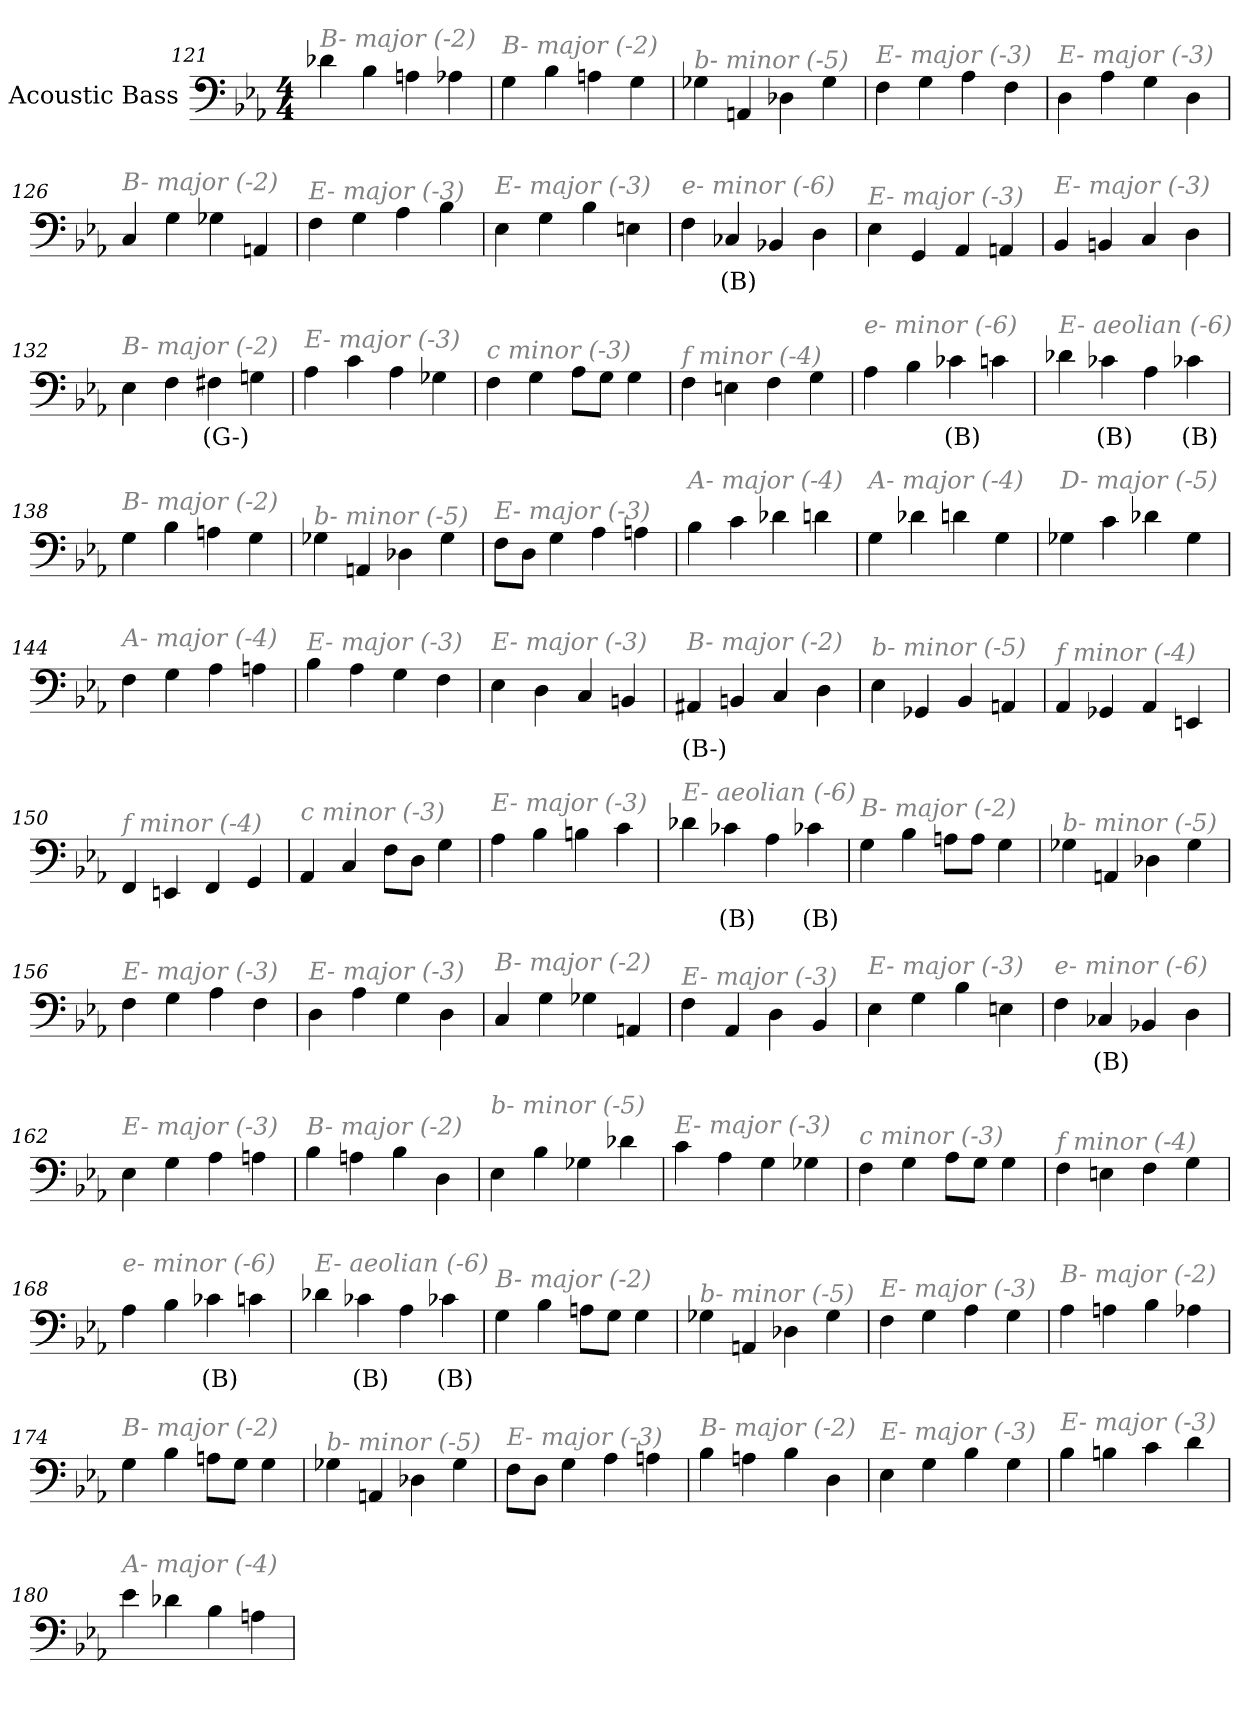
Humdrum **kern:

**kern	**text
*part1	*part1
*staff1	*staff1
*I"Acoustic Bass	*
*clefF4	*
*ITrd7c12	*
*k[b-e-a-]	*
*E-:	*
*M4/4	*
=121	=121
!LO:TX:i:color=#808080:t=B- major (-2)	!
4D-X	.
4BB-	.
4AAn	.
4AA-X	.
=122	=122
!LO:TX:i:color=#808080:t=B- major (-2)	!
4GG	.
4BB-	.
4AAn	.
4GG	.
=123	=123
!LO:TX:i:color=#808080:t=b- minor (-5)	!
4GG-X	.
4AAAn	.
4DD-X	.
4GG-	.
=124	=124
!LO:TX:i:color=#808080:t=E- major (-3)	!
4FF	.
4GG	.
4AA-	.
4FF	.
=125	=125
!LO:TX:i:color=#808080:t=E- major (-3)	!
4DD	.
4AA-	.
4GG	.
4DD	.
=126	=126
!LO:TX:i:color=#808080:t=B- major (-2)	!
4CC	.
4GG	.
4GG-X	.
4AAAn	.
=127	=127
!LO:TX:i:color=#808080:t=E- major (-3)	!
4FF	.
4GG	.
4AA-	.
4BB-	.
=128	=128
!LO:TX:i:color=#808080:t=E- major (-3)	!
4EE-	.
4GG	.
4BB-	.
4EEn	.
=129	=129
!LO:TX:i:color=#808080:t=e- minor (-6)	!
4FF	.
4CC-Xi	(B)
4BBB-X	.
4DD	.
=130	=130
!LO:TX:i:color=#808080:t=E- major (-3)	!
4EE-	.
4GGG	.
4AAA-	.
4AAAn	.
=131	=131
!LO:TX:i:color=#808080:t=E- major (-3)	!
4BBB-	.
4BBBn	.
4CC	.
4DD	.
=132	=132
!LO:TX:i:color=#808080:t=B- major (-2)	!
4EE-	.
4FF	.
4FF#Xi	(G-)
4GGn	.
=133	=133
!LO:TX:i:color=#808080:t=E- major (-3)	!
4AA-	.
4C	.
4AA-	.
4GG-X	.
=134	=134
!LO:TX:i:color=#808080:t=c minor (-3)	!
4FF	.
4GG	.
8AA-L	.
8GGJ	.
4GG	.
=135	=135
!LO:TX:i:color=#808080:t=f minor (-4)	!
4FF	.
4EEn	.
4FF	.
4GG	.
=136	=136
!LO:TX:i:color=#808080:t=e- minor (-6)	!
4AA-	.
4BB-	.
4C-Xi	(B)
4C	.
=137	=137
!LO:TX:i:color=#808080:t=E- aeolian (-6)	!
4D-X	.
4C-Xi	(B)
4AA-	.
4C-Xi	(B)
=138	=138
!LO:TX:i:color=#808080:t=B- major (-2)	!
4GG	.
4BB-	.
4AAn	.
4GG	.
=139	=139
!LO:TX:i:color=#808080:t=b- minor (-5)	!
4GG-X	.
4AAAn	.
4DD-X	.
4GG-	.
=140	=140
!LO:TX:i:color=#808080:t=E- major (-3)	!
8FFL	.
8DDJ	.
4GG	.
4AA-	.
4AAn	.
=141	=141
!LO:TX:i:color=#808080:t=A- major (-4)	!
4BB-	.
4C	.
4D-X	.
4Dn	.
=142	=142
!LO:TX:i:color=#808080:t=A- major (-4)	!
4GG	.
4D-X	.
4Dn	.
4GG	.
=143	=143
!LO:TX:i:color=#808080:t=D- major (-5)	!
4GG-X	.
4C	.
4D-X	.
4GG-	.
=144	=144
!LO:TX:i:color=#808080:t=A- major (-4)	!
4FF	.
4GG	.
4AA-	.
4AAn	.
=145	=145
!LO:TX:i:color=#808080:t=E- major (-3)	!
4BB-	.
4AA-	.
4GG	.
4FF	.
=146	=146
!LO:TX:i:color=#808080:t=E- major (-3)	!
4EE-	.
4DD	.
4CC	.
4BBBn	.
=147	=147
!LO:TX:i:color=#808080:t=B- major (-2)	!
4AAA#Xj	(B-)
4BBBn	.
4CC	.
4DD	.
=148	=148
!LO:TX:i:color=#808080:t=b- minor (-5)	!
4EE-	.
4GGG-X	.
4BBB-	.
4AAAn	.
=149	=149
!LO:TX:i:color=#808080:t=f minor (-4)	!
4AAA-	.
4GGG-X	.
4AAA-	.
4EEEn	.
=150	=150
!LO:TX:i:color=#808080:t=f minor (-4)	!
4FFF	.
4EEEn	.
4FFF	.
4GGG	.
=151	=151
!LO:TX:i:color=#808080:t=c minor (-3)	!
4AAA-	.
4CC	.
8FFL	.
8DDJ	.
4GG	.
=152	=152
!LO:TX:i:color=#808080:t=E- major (-3)	!
4AA-	.
4BB-	.
4BBn	.
4C	.
=153	=153
!LO:TX:i:color=#808080:t=E- aeolian (-6)	!
4D-X	.
4C-Xi	(B)
4AA-	.
4C-Xi	(B)
=154	=154
!LO:TX:i:color=#808080:t=B- major (-2)	!
4GG	.
4BB-	.
8AAnL	.
8AAJ	.
4GG	.
=155	=155
!LO:TX:i:color=#808080:t=b- minor (-5)	!
4GG-X	.
4AAAn	.
4DD-X	.
4GG-	.
=156	=156
!LO:TX:i:color=#808080:t=E- major (-3)	!
4FF	.
4GG	.
4AA-	.
4FF	.
=157	=157
!LO:TX:i:color=#808080:t=E- major (-3)	!
4DD	.
4AA-	.
4GG	.
4DD	.
=158	=158
!LO:TX:i:color=#808080:t=B- major (-2)	!
4CC	.
4GG	.
4GG-X	.
4AAAn	.
=159	=159
!LO:TX:i:color=#808080:t=E- major (-3)	!
4FF	.
4AAA-	.
4DD	.
4BBB-	.
=160	=160
!LO:TX:i:color=#808080:t=E- major (-3)	!
4EE-	.
4GG	.
4BB-	.
4EEn	.
=161	=161
!LO:TX:i:color=#808080:t=e- minor (-6)	!
4FF	.
4CC-Xi	(B)
4BBB-X	.
4DD	.
=162	=162
!LO:TX:i:color=#808080:t=E- major (-3)	!
4EE-	.
4GG	.
4AA-	.
4AAn	.
=163	=163
!LO:TX:i:color=#808080:t=B- major (-2)	!
4BB-	.
4AAn	.
4BB-	.
4DD	.
=164	=164
!LO:TX:i:color=#808080:t=b- minor (-5)	!
4EE-	.
4BB-	.
4GG-X	.
4D-X	.
=165	=165
!LO:TX:i:color=#808080:t=E- major (-3)	!
4C	.
4AA-	.
4GG	.
4GG-X	.
=166	=166
!LO:TX:i:color=#808080:t=c minor (-3)	!
4FF	.
4GG	.
8AA-L	.
8GGJ	.
4GG	.
=167	=167
!LO:TX:i:color=#808080:t=f minor (-4)	!
4FF	.
4EEn	.
4FF	.
4GG	.
=168	=168
!LO:TX:i:color=#808080:t=e- minor (-6)	!
4AA-	.
4BB-	.
4C-Xi	(B)
4C	.
=169	=169
!LO:TX:i:color=#808080:t=E- aeolian (-6)	!
4D-X	.
4C-Xi	(B)
4AA-	.
4C-Xi	(B)
=170	=170
!LO:TX:i:color=#808080:t=B- major (-2)	!
4GG	.
4BB-	.
8AAnL	.
8GGJ	.
4GG	.
=171	=171
!LO:TX:i:color=#808080:t=b- minor (-5)	!
4GG-X	.
4AAAn	.
4DD-X	.
4GG-	.
=172	=172
!LO:TX:i:color=#808080:t=E- major (-3)	!
4FF	.
4GG	.
4AA-	.
4GG	.
=173	=173
!LO:TX:i:color=#808080:t=B- major (-2)	!
4AA-	.
4AAn	.
4BB-	.
4AA-X	.
=174	=174
!LO:TX:i:color=#808080:t=B- major (-2)	!
4GG	.
4BB-	.
8AAnL	.
8GGJ	.
4GG	.
=175	=175
!LO:TX:i:color=#808080:t=b- minor (-5)	!
4GG-X	.
4AAAn	.
4DD-X	.
4GG-	.
=176	=176
!LO:TX:i:color=#808080:t=E- major (-3)	!
8FFL	.
8DDJ	.
4GG	.
4AA-	.
4AAn	.
=177	=177
!LO:TX:i:color=#808080:t=B- major (-2)	!
4BB-	.
4AAn	.
4BB-	.
4DD	.
=178	=178
!LO:TX:i:color=#808080:t=E- major (-3)	!
4EE-	.
4GG	.
4BB-	.
4GG	.
=179	=179
!LO:TX:i:color=#808080:t=E- major (-3)	!
4BB-	.
4BBn	.
4C	.
4D	.
=180	=180
!LO:TX:i:color=#808080:t=A- major (-4)	!
4E-	.
4D-X	.
4BB-	.
4AAn	.
=	=
*-	*-
